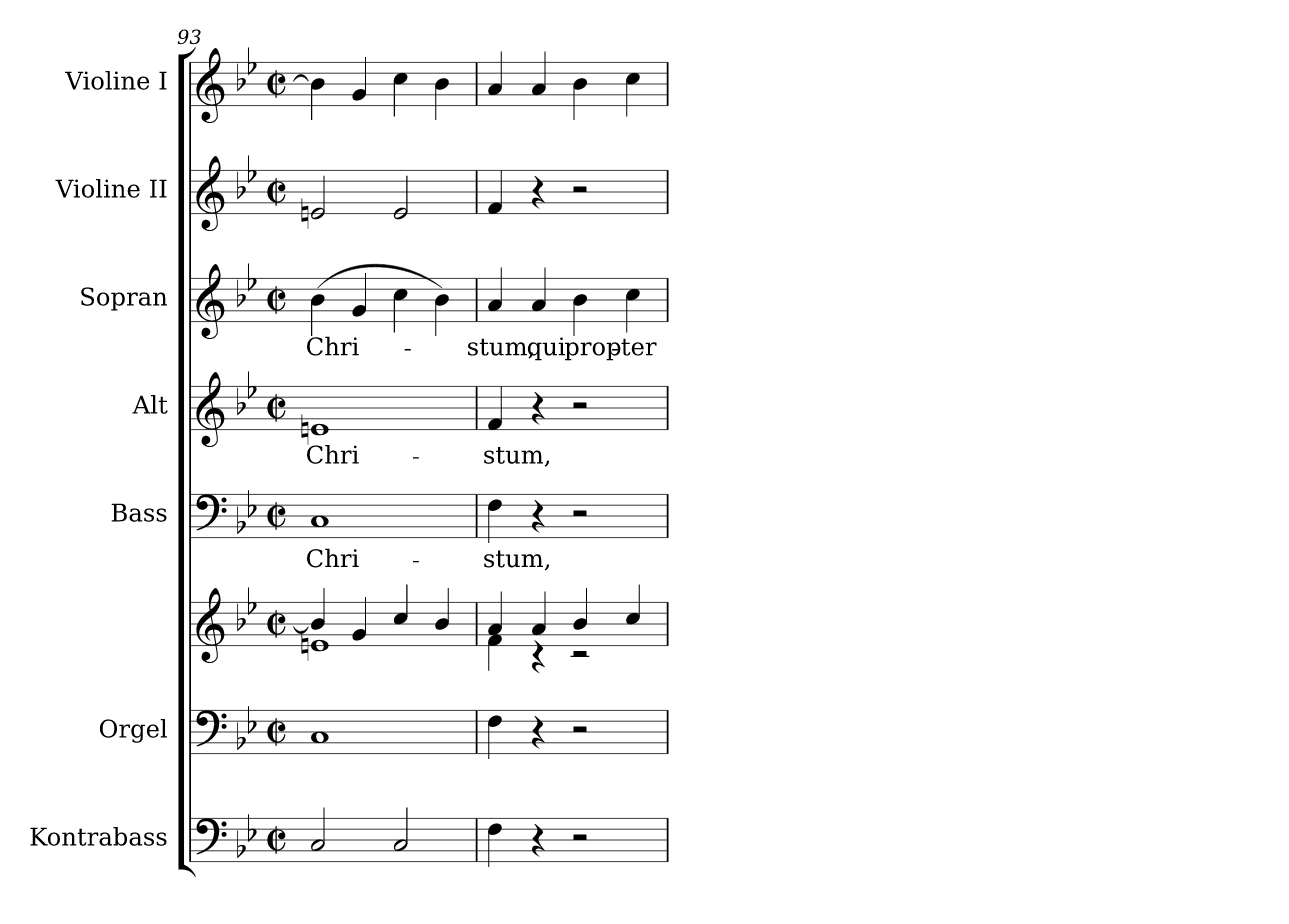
**kern	**kern	**kern	**kern	**text	**kern	**text	**kern	**text	**kern	**kern
*part7	*part6	*part6	*part5	*part5	*part4	*part4	*part3	*part3	*part2	*part1
*staff8	*staff7	*staff6	*staff5	*staff5	*staff4	*staff4	*staff3	*staff3	*staff2	*staff1
*I"Kontrabass	*I"Orgel	*	*I"Bass	*	*I"Alt	*	*I"Sopran	*	*I"Violine II	*I"Violine I
*I'Kb.	*I'Org.	*	*I'B	*	*I'A	*	*I'S	*	*I'Vl. II	*I'Vl. I
*clefF4	*clefF4	*clefG2	*clefF4	*	*clefG2	*	*clefG2	*	*clefG2	*clefG2
*ITrd7c12	*	*	*	*	*	*	*	*	*	*
*k[b-e-]	*k[b-e-]	*k[b-e-]	*k[b-e-]	*	*k[b-e-]	*	*k[b-e-]	*	*k[b-e-]	*k[b-e-]
*B-:	*B-:	*B-:	*B-:	*	*B-:	*	*B-:	*	*B-:	*B-:
*M2/2	*M2/2	*M2/2	*M2/2	*	*M2/2	*	*M2/2	*	*M2/2	*M2/2
*met(c|)	*met(c|)	*met(c|)	*met(c|)	*	*met(c|)	*	*met(c|)	*	*met(c|)	*met(c|)
=93	=93	=93	=93	=93	=93	=93	=93	=93	=93	=93
*	*	*^	*	*	*	*	*	*	*	*
!	!	!	!	!	!LO:LY:b	!	!LO:LY:b	!	!LO:LY:b	!	!
2CC/	1C	4b-/]	1en	1C	Chri-	1en	Chri-	(>4b-\	Chri-	2en/	4b-\]
.	.	4g/	.	.	.	.	.	4g/	.	.	4g/
2CC/	.	4cc/	.	.	.	.	.	4cc\	.	2e/	4cc\
.	.	4b-/	.	.	.	.	.	4b-\)	.	.	4b-\
=94	=94	=94	=94	=94	=94	=94	=94	=94	=94	=94	=94
!	!	!	!	!	!LO:LY:b	!	!LO:LY:b	!	!LO:LY:b	!	!
4FF\	4F\	4a/	4f\	4F\	-stum,	4f/	-stum,	4a/	-stum,	4f/	4a/
!	!	!	!	!	!	!	!	!	!LO:LY:b	!	!
4r	4r	4a/	4rc	4r	.	4r	.	4a/	qui	4r	4a/
!	!	!	!	!	!	!	!	!	!LO:LY:b	!	!
2r	2r	4b-/	2rc	2r	.	2r	.	4b-\	prop-	2r	4b-\
!	!	!	!	!	!	!	!	!	!LO:LY:b	!	!
.	.	4cc/	.	.	.	.	.	4cc\	-ter	.	4cc\
*	*	*v	*v	*	*	*	*	*	*	*	*
=	=	=	=	=	=	=	=	=	=	=
*-	*-	*-	*-	*-	*-	*-	*-	*-	*-	*-
